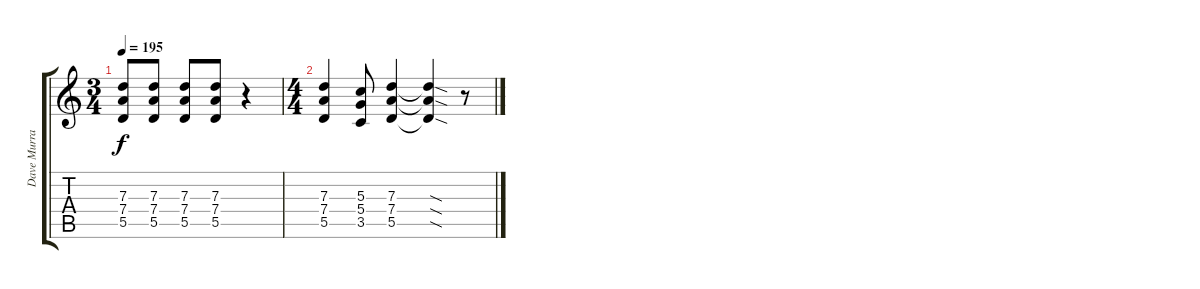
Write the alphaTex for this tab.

\track ("Dave Murray" "Dave Murra") {instrument overdrivenguitar}
\staff {score tabs}
\tuning (E4 B3 G3 D3 A2 E2) {hide}
\ts (3 4)
\tempo 195
\clef g2
\ks c
(7.3 7.4 5.5).8{dy f} (7.3 7.4 5.5).8 (7.3 7.4 5.5).8 (7.3 7.4 5.5).8 r.4 |
\ts (4 4)
(7.3 7.4 5.5).4 (5.3 5.4 3.5).8 (7.3 7.4 5.5).4 (7.3{sod t} 7.4{sod t} 5.5{sod t}).4 r.8
